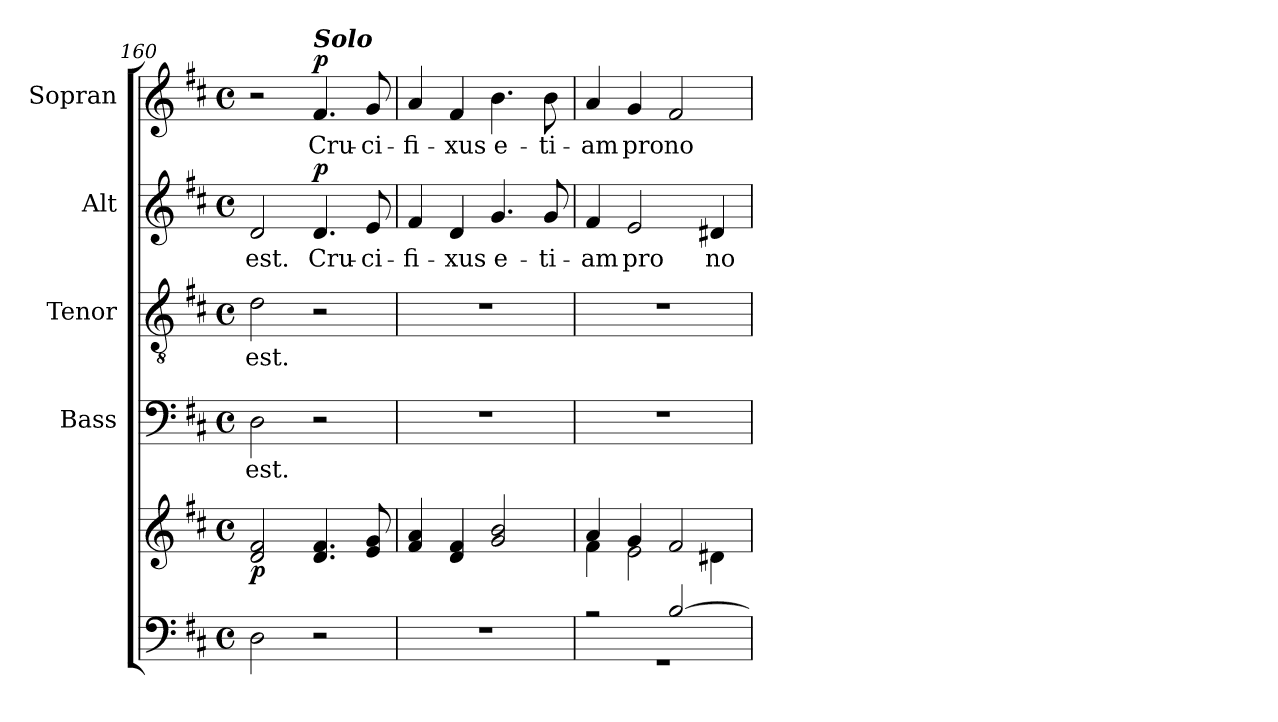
**kern	**kern	**dynam	**kern	**text	**kern	**text	**kern	**text	**dynam	**kern	**text	**dynam
*part5	*part5	*part5	*part4	*part4	*part3	*part3	*part2	*part2	*part2	*part1	*part1	*part1
*staff6	*staff5	*staff5/6	*staff4	*staff4	*staff3	*staff3	*staff2	*staff2	*staff2	*staff1	*staff1	*staff1
*	*	*	*I"Bass	*	*I"Tenor	*	*I"Alt	*	*	*I"Sopran	*	*
*	*	*	*I'B.	*	*I'T.	*	*I'A.	*	*	*I'S.	*	*
*clefF4	*clefG2	*	*clefF4	*	*clefGv2	*	*clefG2	*	*	*clefG2	*	*
*k[f#c#]	*k[f#c#]	*	*k[f#c#]	*	*k[f#c#]	*	*k[f#c#]	*	*	*k[f#c#]	*	*
*D:	*D:	*	*D:	*	*D:	*	*D:	*	*	*D:	*	*
*M4/4	*M4/4	*	*M4/4	*	*M4/4	*	*M4/4	*	*	*M4/4	*	*
*met(c)	*met(c)	*	*met(c)	*	*met(c)	*	*met(c)	*	*	*met(c)	*	*
=160	=160	=160	=160	=160	=160	=160	=160	=160	=160	=160	=160	=160
!	!	!LO:DY:b	!	!LO:LY:b	!	!LO:LY:b	!	!LO:LY:b	!	!	!	!
2D\	2d/ 2f#/	p	2D\	est.	2d\	est.	2d/	est.	.	2r	.	.
!	!	!	!	!	!	!	!	!	!	!LO:TX:a:Bi:t=Solo	!	!
!	!	!	!	!	!	!	!	!LO:LY:b	!LO:DY:a	!	!LO:LY:b	!LO:DY:a
2r	4.d/ 4.f#/	.	2r	.	2r	.	4.d/	Cru-	p	4.f#/	Cru-	p
!	!	!	!	!	!	!	!	!LO:LY:b	!	!	!LO:LY:b	!
.	8e/ 8g/	.	.	.	.	.	8e/	-ci-	.	8g/	-ci-	.
!!LO:LB:g=z
=161	=161	=161	=161	=161	=161	=161	=161	=161	=161	=161	=161	=161
!	!	!	!	!	!	!	!	!LO:LY:b	!	!	!LO:LY:b	!
1r	4f#/ 4a/	.	1r	.	1r	.	4f#/	-fi-	.	4a/	-fi-	.
!	!	!	!	!	!	!	!	!LO:LY:b	!	!	!LO:LY:b	!
.	4d/ 4f#/	.	.	.	.	.	4d/	-xus	.	4f#/	-xus	.
!	!	!	!	!	!	!	!	!LO:LY:b	!	!	!LO:LY:b	!
.	2g/ 2b/	.	.	.	.	.	4.g/	e-	.	4.b\	e-	.
!	!	!	!	!	!	!	!	!LO:LY:b	!	!	!LO:LY:b	!
.	.	.	.	.	.	.	8g/	-ti-	.	8b\	-ti-	.
=162	=162	=162	=162	=162	=162	=162	=162	=162	=162	=162	=162	=162
*^	*^	*	*	*	*	*	*	*	*	*	*	*
!	!	!	!	!	!	!	!	!	!	!LO:LY:b	!	!	!LO:LY:b	!
2rA	1rGG	4a/	4f#\	.	1r	.	1r	.	4f#/	-am	.	4a/	-am	.
!	!	!	!	!	!	!	!	!	!	!LO:LY:b	!	!	!LO:LY:b	!
.	.	4g/	2e\	.	.	.	.	.	2e/	pro	.	4g/	pro	.
!	!	!	!	!	!	!	!	!	!	!	!	!	!LO:LY:b	!
[>2B/	.	2f#/	.	.	.	.	.	.	.	.	.	2f#/	no-	.
!	!	!	!	!	!	!	!	!	!	!LO:LY:b	!	!	!	!
.	.	.	4d#X\	.	.	.	.	.	4d#X/	no-	.	.	.	.
*v	*v	*	*	*	*	*	*	*	*	*	*	*	*	*
*	*v	*v	*	*	*	*	*	*	*	*	*	*	*
=	=	=	=	=	=	=	=	=	=	=	=	=
*-	*-	*-	*-	*-	*-	*-	*-	*-	*-	*-	*-	*-
